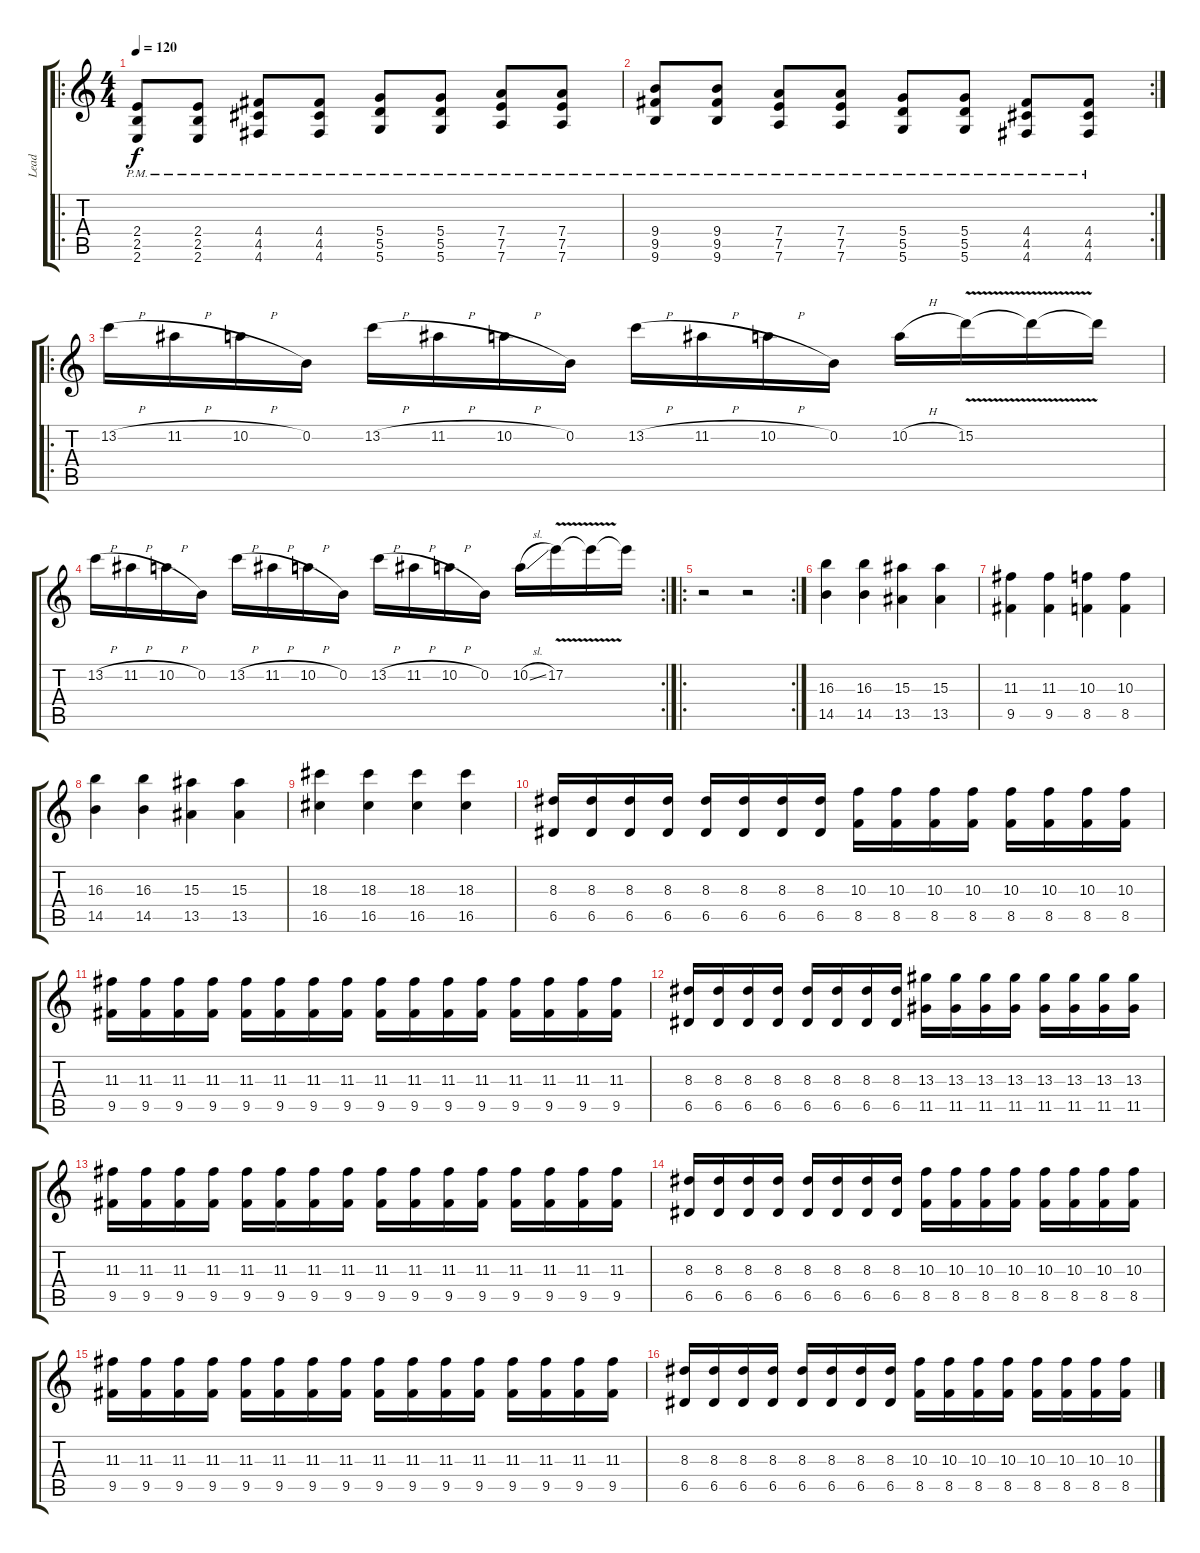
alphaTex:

\track ("Lead" "Lead") {instrument distortionguitar}
\staff {score tabs}
\tuning (E4 B3 G3 D3 A2 D2) {hide}
\ro
\ts (4 4)
\tempo 120
\clef g2
\ks c
(2.4{pm} 2.5{pm} 2.6{pm}).8{dy f} (2.4{pm} 2.5{pm} 2.6{pm}).8 (4.4{pm} 4.5{pm} 4.6{pm}).8 (4.4{pm} 4.5{pm} 4.6{pm}).8 (5.4{pm} 5.5{pm} 5.6{pm}).8 (5.4{pm} 5.5{pm} 5.6{pm}).8 (7.4{pm} 7.5{pm} 7.6{pm}).8 (7.4{pm} 7.5{pm} 7.6{pm}).8 |
\rc 2
(9.4{pm} 9.5{pm} 9.6{pm}).8 (9.4{pm} 9.5{pm} 9.6{pm}).8 (7.4{pm} 7.5{pm} 7.6{pm}).8 (7.4{pm} 7.5{pm} 7.6{pm}).8 (5.4{pm} 5.5{pm} 5.6{pm}).8 (5.4{pm} 5.5{pm} 5.6{pm}).8 (4.4{pm} 4.5{pm} 4.6{pm}).8 (4.4{pm} 4.5{pm} 4.6{pm}).8 |
\ro
13.2{h}.16 11.2{h}.16 10.2{h}.16 0.2.16 13.2{h}.16 11.2{h}.16 10.2{h}.16 0.2.16 13.2{h}.16 11.2{h}.16 10.2{h}.16 0.2.16 10.2{h}.16 15.2{v}.16 15.2{t}.16 15.2{t}.16 |
\rc 2
13.2{h}.16 11.2{h}.16 10.2{h}.16 0.2.16 13.2{h}.16 11.2{h}.16 10.2{h}.16 0.2.16 13.2{h}.16 11.2{h}.16 10.2{h}.16 0.2.16 10.2{sl}.16 17.2{v}.16 17.2{t}.16 17.2{t}.16 |
\ro
\rc 2
r.2 r.2 |
(16.3 14.5).4 (16.3 14.5).4 (15.3 13.5).4 (15.3 13.5).4 |
(11.3 9.5).4 (11.3 9.5).4 (10.3 8.5).4 (10.3 8.5).4 |
(16.3 14.5).4 (16.3 14.5).4 (15.3 13.5).4 (15.3 13.5).4 |
(18.3 16.5).4 (18.3 16.5).4 (18.3 16.5).4 (18.3 16.5).4 |
(8.3 6.5).16 (8.3 6.5).16 (8.3 6.5).16 (8.3 6.5).16 (8.3 6.5).16 (8.3 6.5).16 (8.3 6.5).16 (8.3 6.5).16 (10.3 8.5).16 (10.3 8.5).16 (10.3 8.5).16 (10.3 8.5).16 (10.3 8.5).16 (10.3 8.5).16 (10.3 8.5).16 (10.3 8.5).16 |
(11.3 9.5).16 (11.3 9.5).16 (11.3 9.5).16 (11.3 9.5).16 (11.3 9.5).16 (11.3 9.5).16 (11.3 9.5).16 (11.3 9.5).16 (11.3 9.5).16 (11.3 9.5).16 (11.3 9.5).16 (11.3 9.5).16 (11.3 9.5).16 (11.3 9.5).16 (11.3 9.5).16 (11.3 9.5).16 |
(8.3 6.5).16 (8.3 6.5).16 (8.3 6.5).16 (8.3 6.5).16 (8.3 6.5).16 (8.3 6.5).16 (8.3 6.5).16 (8.3 6.5).16 (13.3 11.5).16 (13.3 11.5).16 (13.3 11.5).16 (13.3 11.5).16 (13.3 11.5).16 (13.3 11.5).16 (13.3 11.5).16 (13.3 11.5).16 |
(11.3 9.5).16 (11.3 9.5).16 (11.3 9.5).16 (11.3 9.5).16 (11.3 9.5).16 (11.3 9.5).16 (11.3 9.5).16 (11.3 9.5).16 (11.3 9.5).16 (11.3 9.5).16 (11.3 9.5).16 (11.3 9.5).16 (11.3 9.5).16 (11.3 9.5).16 (11.3 9.5).16 (11.3 9.5).16 |
(8.3 6.5).16 (8.3 6.5).16 (8.3 6.5).16 (8.3 6.5).16 (8.3 6.5).16 (8.3 6.5).16 (8.3 6.5).16 (8.3 6.5).16 (10.3 8.5).16 (10.3 8.5).16 (10.3 8.5).16 (10.3 8.5).16 (10.3 8.5).16 (10.3 8.5).16 (10.3 8.5).16 (10.3 8.5).16 |
(11.3 9.5).16 (11.3 9.5).16 (11.3 9.5).16 (11.3 9.5).16 (11.3 9.5).16 (11.3 9.5).16 (11.3 9.5).16 (11.3 9.5).16 (11.3 9.5).16 (11.3 9.5).16 (11.3 9.5).16 (11.3 9.5).16 (11.3 9.5).16 (11.3 9.5).16 (11.3 9.5).16 (11.3 9.5).16 |
(8.3 6.5).16 (8.3 6.5).16 (8.3 6.5).16 (8.3 6.5).16 (8.3 6.5).16 (8.3 6.5).16 (8.3 6.5).16 (8.3 6.5).16 (10.3 8.5).16 (10.3 8.5).16 (10.3 8.5).16 (10.3 8.5).16 (10.3 8.5).16 (10.3 8.5).16 (10.3 8.5).16 (10.3 8.5).16
